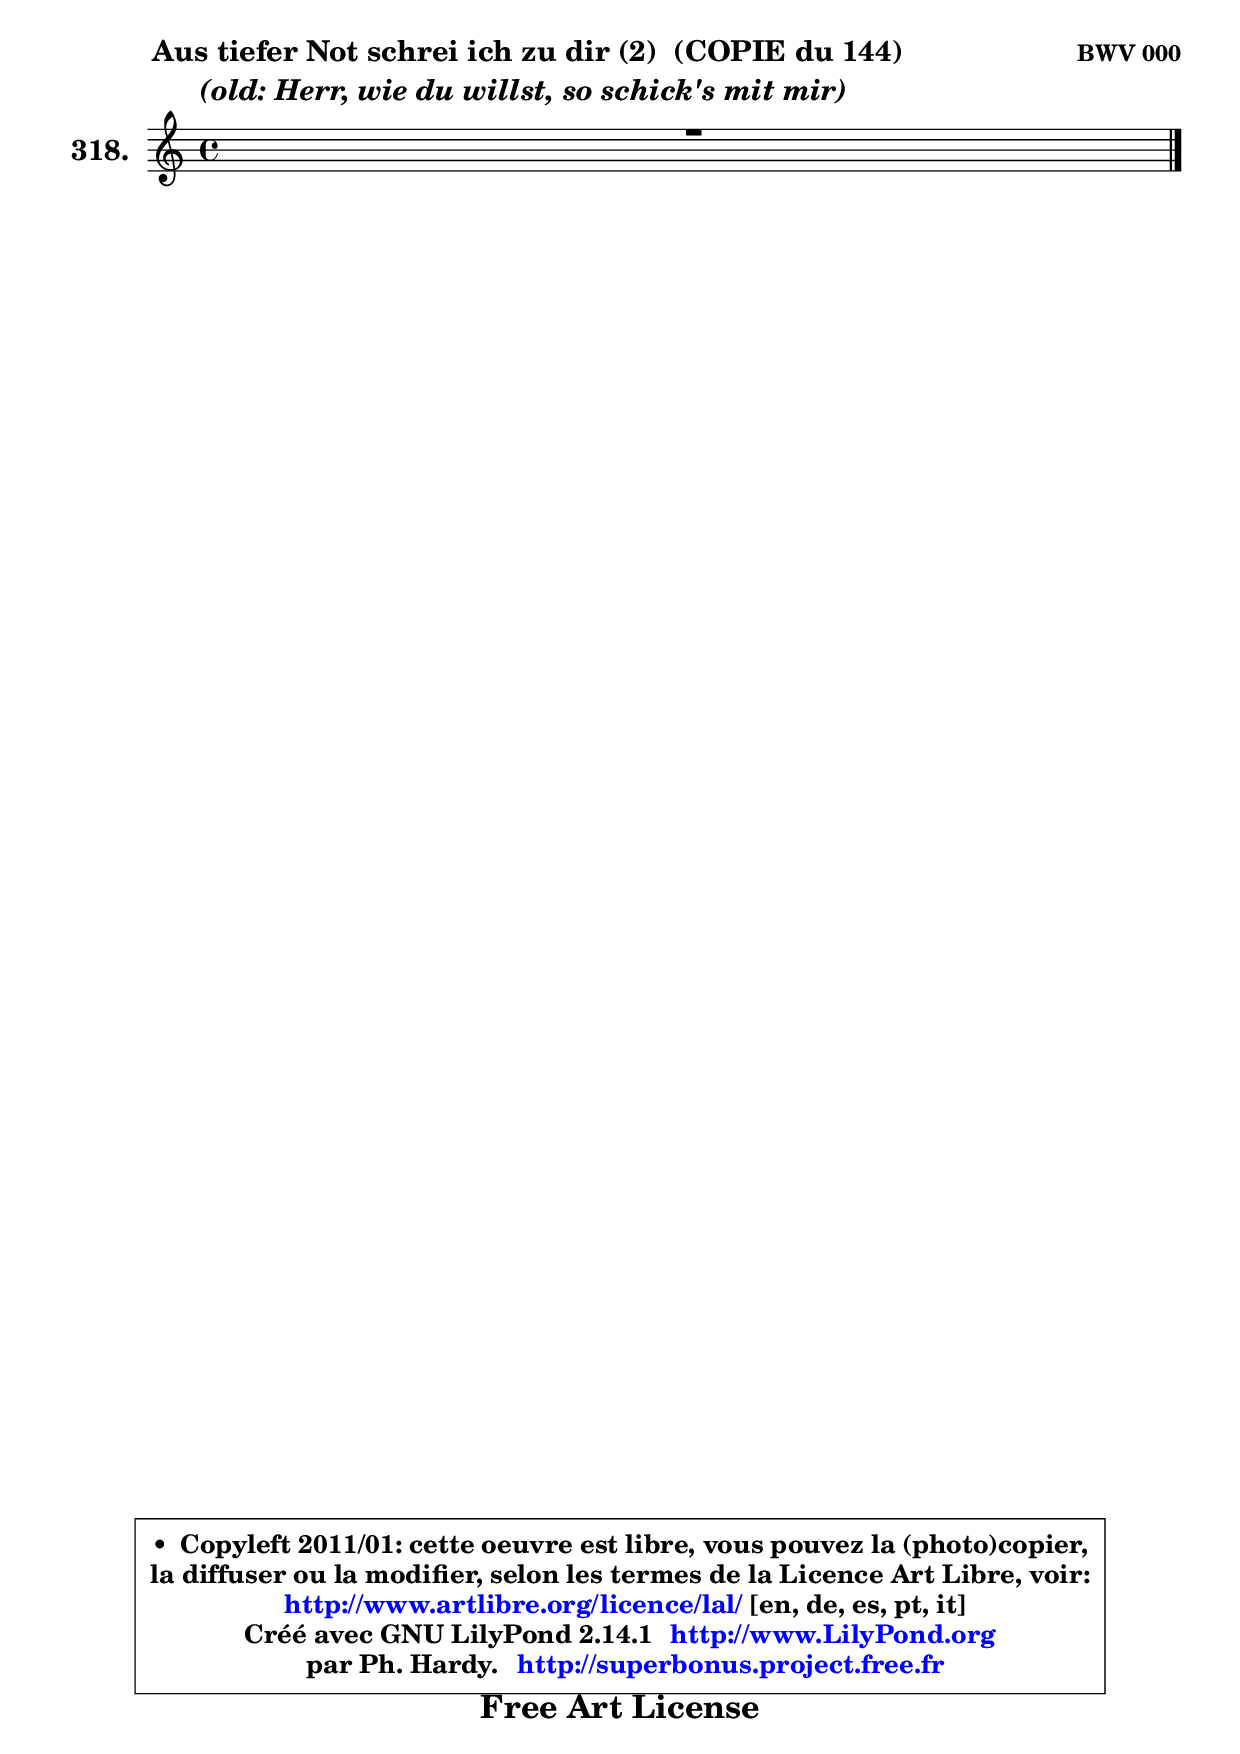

\version "2.14.1"

    \paper {
%	system-system-spacing #'padding = #0.1
%	score-system-spacing #'padding = #0.1
%	ragged-bottom = ##f
%	ragged-last-bottom = ##f
	ragged-right = ##f
	}

    \header {
      opus = \markup { \bold "BWV 000" }
      piece = \markup { \hspace #9 \fontsize #2 \bold \column \center-align { \line { "Aus tiefer Not schrei ich zu dir (2)  (COPIE du 144)" }
                                  \line { \italic "(old: Herr, wie du willst, so schick's mit mir) " }
                              } }
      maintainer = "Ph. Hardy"
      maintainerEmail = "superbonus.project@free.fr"
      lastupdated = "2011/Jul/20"
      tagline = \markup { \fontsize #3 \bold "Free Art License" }
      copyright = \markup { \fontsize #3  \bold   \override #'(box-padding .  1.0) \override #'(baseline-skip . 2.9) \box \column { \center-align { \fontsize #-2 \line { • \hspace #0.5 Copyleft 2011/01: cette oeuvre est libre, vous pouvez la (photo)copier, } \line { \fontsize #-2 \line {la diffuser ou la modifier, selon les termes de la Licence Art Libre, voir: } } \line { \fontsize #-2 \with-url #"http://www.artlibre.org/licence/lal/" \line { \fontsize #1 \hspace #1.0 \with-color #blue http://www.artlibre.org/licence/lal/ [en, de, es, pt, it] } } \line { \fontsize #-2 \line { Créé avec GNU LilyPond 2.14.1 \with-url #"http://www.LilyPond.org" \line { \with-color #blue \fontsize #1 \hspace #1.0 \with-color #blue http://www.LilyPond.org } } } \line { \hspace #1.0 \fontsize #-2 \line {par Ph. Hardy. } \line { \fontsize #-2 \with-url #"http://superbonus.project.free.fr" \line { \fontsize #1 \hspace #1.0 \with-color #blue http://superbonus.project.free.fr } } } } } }

	  }

  guidemidi = {
	\tempo 4 = 78

	}

  upper = {
\displayLilyMusic \transpose c c {
	\time 4/4
	\key c \major
	\clef treble
	\voiceOne
	<< { 
	% SOPRANO
	\set Voice.midiInstrument = "acoustic grand"
	\relative c' {
	R1 |
\break
        \bar "|."
	} % fin de relative
	}

%	\context Voice="1" { \voiceTwo 
%	% ALTO
%	\set Voice.midiInstrument = "acoustic grand"
%	\relative c' {
%	
%        \bar "|."
%	} % fin de relative
%	\oneVoice
%	} >>
 >>
}
	}

    lower = {
\transpose c c {
	\time 4/4
	\key c \major
	\clef bass
	\voiceOne
	<< { 
	% TENOR
	\set Voice.midiInstrument = "acoustic grand"
	\relative c' {
	R1 |
\break
        \bar "|."
	} % fin de relative
	}
	\context Voice="1" { \voiceTwo 
	% BASS
	\set Voice.midiInstrument = "acoustic grand"
	\relative c {
        
        \bar "|."
	} % fin de relative
	\oneVoice
	} >>
}
	}


    \score { 

	\new PianoStaff <<
	\set PianoStaff.instrumentName = \markup { \bold \huge "318." }
	\new Staff = "upper" \upper
%	\new Staff = "lower" \lower
	>>

    \layout {
%	ragged-last = ##f
	   }

         } % fin de score

  \score {
\unfoldRepeats { << \guidemidi \upper >> }
    \midi {
    \context {
     \Staff
      \remove "Staff_performer"
               }

     \context {
      \Voice
       \consists "Staff_performer"
                }

     \context { 
      \Score
      tempoWholesPerMinute = #(ly:make-moment 78 4)
		}
	    }
	}



